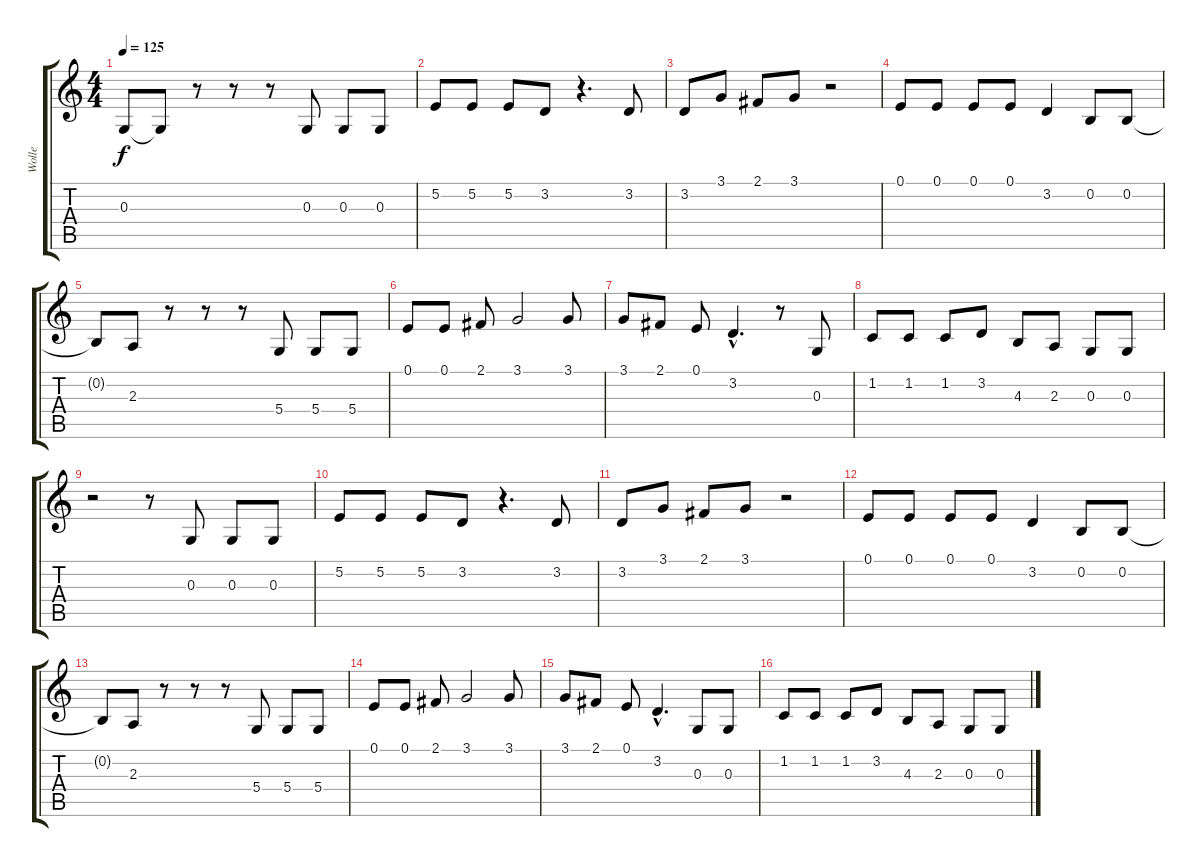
\track ("Wolle" "Wolle") {instrument clarinet}
\staff {score tabs}
\tuning (E4 B3 G3 D3 A2 E2) {hide}
\ts (4 4)
\tempo 125
\clef g2
\ks c
0.3{t}.8{dy f} 0.3{t}.8 r.8 r.8 r.8 0.3.8 0.3.8 0.3.8 |
5.2.8 5.2.8 5.2.8 3.2.8 r.4{d} 3.2.8 |
3.2.8 3.1.8 2.1.8 3.1.8 r.2 |
0.1.8 0.1.8 0.1.8 0.1.8 3.2.4 0.2.8 0.2.8 |
0.2{t}.8 2.3.8 r.8 r.8 r.8 5.4.8 5.4.8 5.4.8 |
0.1.8 0.1.8 2.1.8 3.1.2 3.1.8 |
3.1.8 2.1.8 0.1.8 3.2{hac}.4{d} r.8 0.3.8 |
1.2.8 1.2.8 1.2.8 3.2.8 4.3.8 2.3.8 0.3.8 0.3.8 |
r.2 r.8 0.3.8 0.3.8 0.3.8 |
5.2.8 5.2.8 5.2.8 3.2.8 r.4{d} 3.2.8 |
3.2.8 3.1.8 2.1.8 3.1.8 r.2 |
0.1.8 0.1.8 0.1.8 0.1.8 3.2.4 0.2.8 0.2.8 |
0.2{t}.8 2.3.8 r.8 r.8 r.8 5.4.8 5.4.8 5.4.8 |
0.1.8 0.1.8 2.1.8 3.1.2 3.1.8 |
3.1.8 2.1.8 0.1.8 3.2{hac}.4{d} 0.3.8 0.3.8 |
1.2.8 1.2.8 1.2.8 3.2.8 4.3.8 2.3.8 0.3.8 0.3.8
